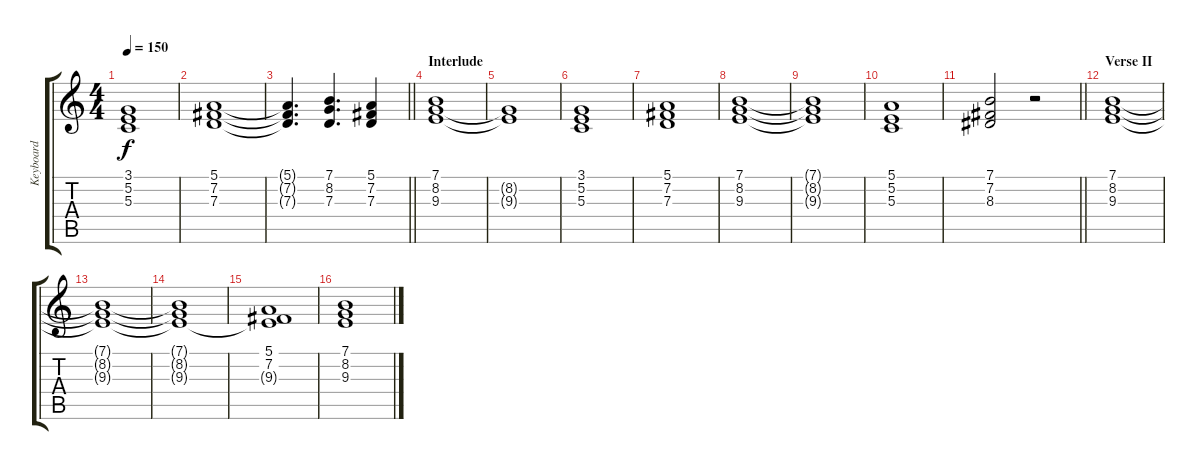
\track ("Keyboard" "Keyboard") {instrument stringensemble1}
\staff {score tabs}
\tuning (E4 B3 G3 D3 A2 E2) {hide}
\ts (4 4)
\tempo 150
\clef g2
\ks c
(3.1{t} 5.2{t} 5.3{t}).1{dy f} |
(5.1 7.2 7.3).1 |
\barLineRight lightlight
(5.1{t} 7.2{t} 7.3{t}).4{d} (7.1 8.2 7.3).4{d} (5.1 7.2 7.3).4 |
\section ("" "Interlude")
(7.1 8.2 9.3).1 |
(8.2{t} 9.3{t}).1 |
(3.1 5.2 5.3).1 |
(5.1 7.2 7.3).1 |
(7.1 8.2 9.3).1 |
(7.1{t} 8.2{t} 9.3{t}).1 |
(5.1 5.2 5.3).1 |
\barLineRight lightlight
(7.1 7.2 8.3).2 r.2 |
\section ("" "Verse II")
(7.1 8.2 9.3).1 |
(7.1{t} 8.2{t} 9.3{t}).1 |
(7.1{t} 8.2{t} 9.3{t}).1 |
(5.1 7.2 9.3{t}).1 |
(7.1 8.2 9.3).1
